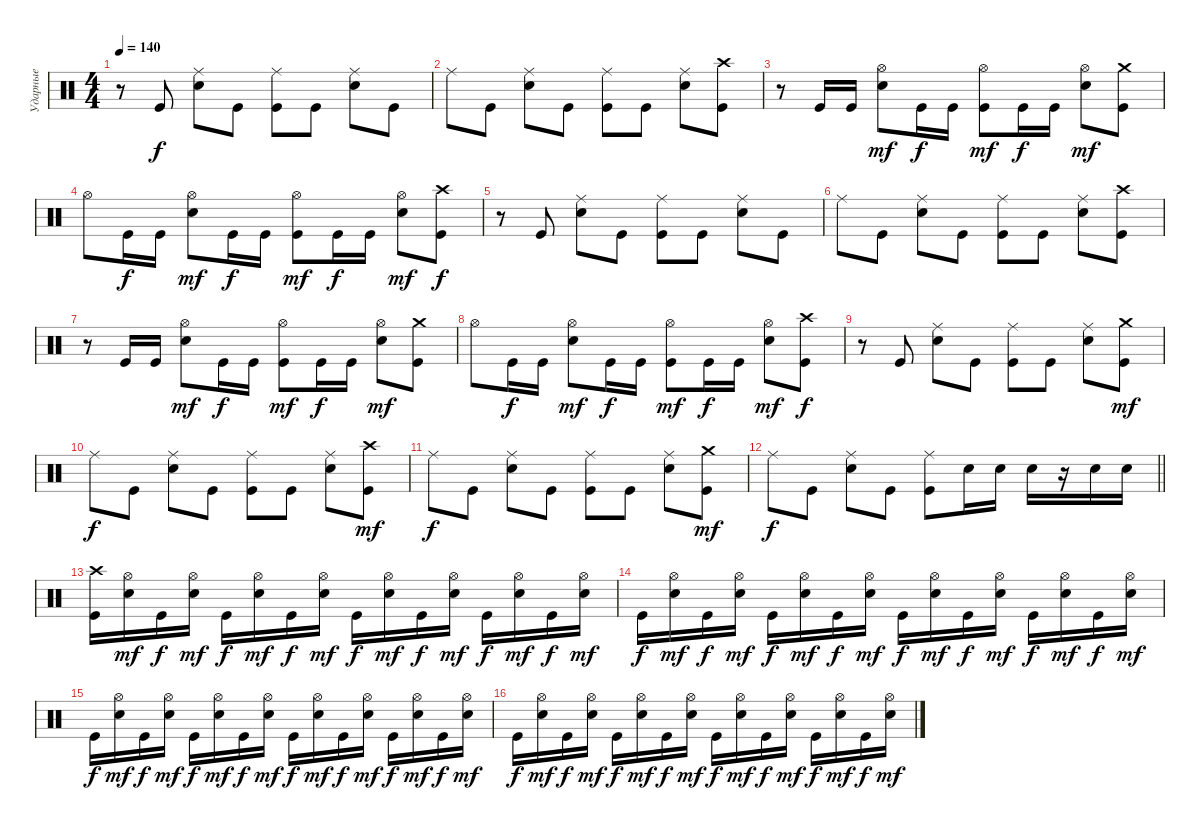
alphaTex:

\track ("Ударные" "Ударные") {instrument percussion}
\staff {score}
\articulation defaults
\ts (4 4)
\tempo 140
\clef neutral
\ks c
r.8{dy f} "Kick (hit)".8 ("Electric Snare (hit)" "Ride (middle)").8 "Kick (hit)".8 ("Kick (hit)" "Ride (middle)").8 "Kick (hit)".8 ("Electric Snare (hit)" "Ride (middle)").8 "Kick (hit)".8 |
"Ride (middle)".8 "Kick (hit)".8 ("Electric Snare (hit)" "Ride (middle)").8 "Kick (hit)".8 ("Kick (hit)" "Ride (middle)").8 "Kick (hit)".8 ("Electric Snare (hit)" "Ride (middle)").8 ("Kick (hit)" "Crash high (hit)").8 |
r.8 "Kick (hit)".16 "Kick (hit)".16 ("Electric Snare (hit)" "Hi-Hat (open)").8{dy mf} "Kick (hit)".16{dy f} "Kick (hit)".16 ("Kick (hit)" "Hi-Hat (open)").8{dy mf} "Kick (hit)".16{dy f} "Kick (hit)".16 ("Electric Snare (hit)" "Hi-Hat (open)").8{dy mf} ("Kick (hit)" "Crash medium (hit)").8 |
"Hi-Hat (open)".8 "Kick (hit)".16{dy f} "Kick (hit)".16 ("Electric Snare (hit)" "Hi-Hat (open)").8{dy mf} "Kick (hit)".16{dy f} "Kick (hit)".16 ("Kick (hit)" "Hi-Hat (open)").8{dy mf} "Kick (hit)".16{dy f} "Kick (hit)".16 ("Electric Snare (hit)" "Hi-Hat (open)").8{dy mf} ("Kick (hit)" "Crash high (hit)").8{dy f} |
r.8 "Kick (hit)".8 ("Electric Snare (hit)" "Ride (middle)").8 "Kick (hit)".8 ("Kick (hit)" "Ride (middle)").8 "Kick (hit)".8 ("Electric Snare (hit)" "Ride (middle)").8 "Kick (hit)".8 |
"Ride (middle)".8 "Kick (hit)".8 ("Electric Snare (hit)" "Ride (middle)").8 "Kick (hit)".8 ("Kick (hit)" "Ride (middle)").8 "Kick (hit)".8 ("Electric Snare (hit)" "Ride (middle)").8 ("Kick (hit)" "Crash high (hit)").8 |
r.8 "Kick (hit)".16 "Kick (hit)".16 ("Electric Snare (hit)" "Hi-Hat (open)").8{dy mf} "Kick (hit)".16{dy f} "Kick (hit)".16 ("Kick (hit)" "Hi-Hat (open)").8{dy mf} "Kick (hit)".16{dy f} "Kick (hit)".16 ("Electric Snare (hit)" "Hi-Hat (open)").8{dy mf} ("Kick (hit)" "Crash medium (hit)").8 |
"Hi-Hat (open)".8 "Kick (hit)".16{dy f} "Kick (hit)".16 ("Electric Snare (hit)" "Hi-Hat (open)").8{dy mf} "Kick (hit)".16{dy f} "Kick (hit)".16 ("Kick (hit)" "Hi-Hat (open)").8{dy mf} "Kick (hit)".16{dy f} "Kick (hit)".16 ("Electric Snare (hit)" "Hi-Hat (open)").8{dy mf} ("Kick (hit)" "Crash high (hit)").8{dy f} |
r.8 "Kick (hit)".8 ("Electric Snare (hit)" "Ride (middle)").8 "Kick (hit)".8 ("Kick (hit)" "Ride (middle)").8 "Kick (hit)".8 ("Electric Snare (hit)" "Ride (middle)").8 ("Kick (hit)" "Crash medium (hit)").8{dy mf} |
"Ride (middle)".8{dy f} "Kick (hit)".8 ("Electric Snare (hit)" "Ride (middle)").8 "Kick (hit)".8 ("Kick (hit)" "Ride (middle)").8 "Kick (hit)".8 ("Electric Snare (hit)" "Ride (middle)").8 ("Kick (hit)" "Crash high (hit)").8{dy mf} |
"Ride (middle)".8{dy f} "Kick (hit)".8 ("Electric Snare (hit)" "Ride (middle)").8 "Kick (hit)".8 ("Kick (hit)" "Ride (middle)").8 "Kick (hit)".8 ("Electric Snare (hit)" "Ride (middle)").8 ("Kick (hit)" "Crash medium (hit)").8{dy mf} |
\barLineRight lightlight "Ride (middle)".8{dy f} "Kick (hit)".8
("Electric Snare (hit)" "Ride (middle)").8 "Kick (hit)".8 ("Kick (hit)" "Ride (middle)").8 "Electric Snare (hit)".16 "Electric Snare (hit)".16 "Electric Snare (hit)".16 r.16 "Electric Snare (hit)".16 "Electric Snare (hit)".16 |
\section ("" "")
("Kick (hit)" "Crash high (hit)").16 ("Electric Snare (hit)" "Hi-Hat (open)").16{dy mf} "Kick (hit)".16{dy f} ("Electric Snare (hit)" "Hi-Hat (open)").16{dy mf} "Kick (hit)".16{dy f} ("Electric Snare (hit)" "Hi-Hat (open)").16{dy mf} "Kick (hit)".16{dy f} ("Electric Snare (hit)" "Hi-Hat (open)").16{dy mf} "Kick (hit)".16{dy f} ("Electric Snare (hit)" "Hi-Hat (open)").16{dy mf} "Kick (hit)".16{dy f} ("Electric Snare (hit)" "Hi-Hat (open)").16{dy mf} "Kick (hit)".16{dy f} ("Electric Snare (hit)" "Hi-Hat (open)").16{dy mf} "Kick (hit)".16{dy f} ("Electric Snare (hit)" "Hi-Hat (open)").16{dy mf} |
"Kick (hit)".16{dy f} ("Electric Snare (hit)" "Hi-Hat (open)").16{dy mf} "Kick (hit)".16{dy f} ("Electric Snare (hit)" "Hi-Hat (open)").16{dy mf} "Kick (hit)".16{dy f} ("Electric Snare (hit)" "Hi-Hat (open)").16{dy mf} "Kick (hit)".16{dy f} ("Electric Snare (hit)" "Hi-Hat (open)").16{dy mf} "Kick (hit)".16{dy f} ("Electric Snare (hit)" "Hi-Hat (open)").16{dy mf} "Kick (hit)".16{dy f} ("Electric Snare (hit)" "Hi-Hat (open)").16{dy mf} "Kick (hit)".16{dy f} ("Electric Snare (hit)" "Hi-Hat (open)").16{dy mf} "Kick (hit)".16{dy f} ("Electric Snare (hit)" "Hi-Hat (open)").16{dy mf} |
"Kick (hit)".16{dy f} ("Electric Snare (hit)" "Hi-Hat (open)").16{dy mf} "Kick (hit)".16{dy f} ("Electric Snare (hit)" "Hi-Hat (open)").16{dy mf} "Kick (hit)".16{dy f} ("Electric Snare (hit)" "Hi-Hat (open)").16{dy mf} "Kick (hit)".16{dy f} ("Electric Snare (hit)" "Hi-Hat (open)").16{dy mf} "Kick (hit)".16{dy f} ("Electric Snare (hit)" "Hi-Hat (open)").16{dy mf} "Kick (hit)".16{dy f} ("Electric Snare (hit)" "Hi-Hat (open)").16{dy mf} "Kick (hit)".16{dy f} ("Electric Snare (hit)" "Hi-Hat (open)").16{dy mf} "Kick (hit)".16{dy f} ("Electric Snare (hit)" "Hi-Hat (open)").16{dy mf} |
"Kick (hit)".16{dy f} ("Electric Snare (hit)" "Hi-Hat (open)").16{dy mf} "Kick (hit)".16{dy f} ("Electric Snare (hit)" "Hi-Hat (open)").16{dy mf} "Kick (hit)".16{dy f} ("Electric Snare (hit)" "Hi-Hat (open)").16{dy mf} "Kick (hit)".16{dy f} ("Electric Snare (hit)" "Hi-Hat (open)").16{dy mf} "Kick (hit)".16{dy f} ("Electric Snare (hit)" "Hi-Hat (open)").16{dy mf} "Kick (hit)".16{dy f} ("Electric Snare (hit)" "Hi-Hat (open)").16{dy mf} "Kick (hit)".16{dy f} ("Electric Snare (hit)" "Hi-Hat (open)").16{dy mf} "Kick (hit)".16{dy f} ("Electric Snare (hit)" "Hi-Hat (open)").16{dy mf}
